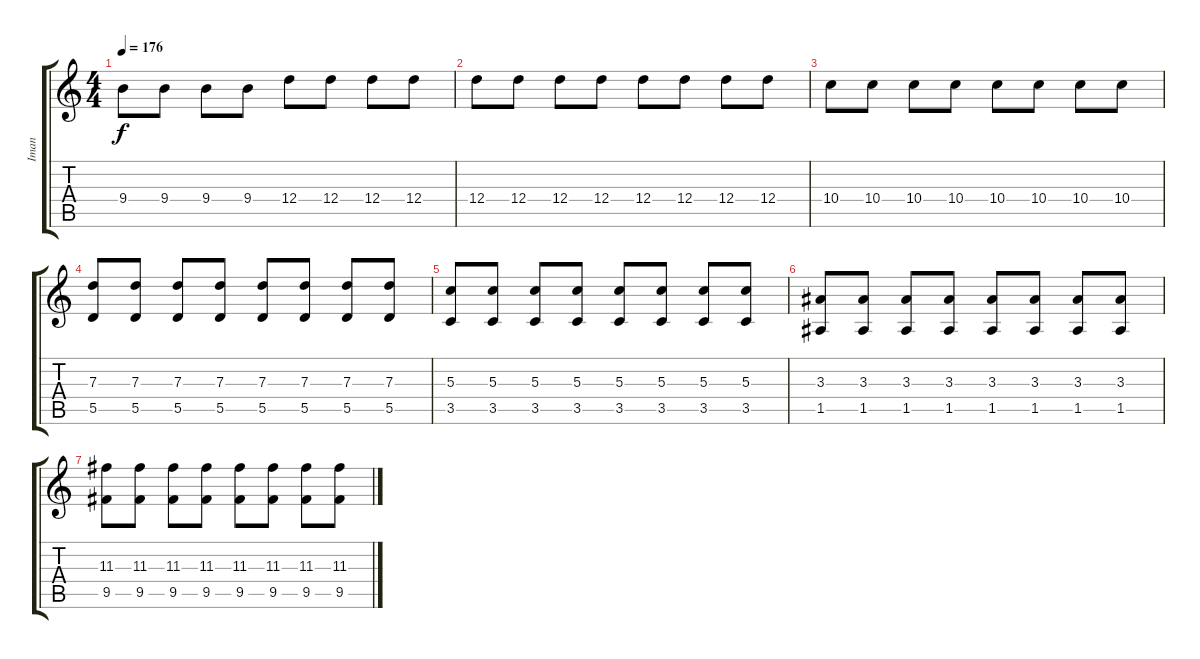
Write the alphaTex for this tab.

\track ("Iman" "Iman") {instrument distortionguitar}
\staff {score tabs}
\tuning (E4 B3 G3 D3 A2 E2) {hide}
\ts (4 4)
\tempo 176
\clef g2
\ks c
9.4.8{dy f} 9.4.8 9.4.8 9.4.8 12.4.8 12.4.8 12.4.8 12.4.8 |
12.4.8 12.4.8 12.4.8 12.4.8 12.4.8 12.4.8 12.4.8 12.4.8 |
10.4.8 10.4.8 10.4.8 10.4.8 10.4.8 10.4.8 10.4.8 10.4.8 |
(7.3 5.5).8{volume 10} (7.3 5.5).8 (7.3 5.5).8 (7.3 5.5).8 (7.3 5.5).8 (7.3 5.5).8 (7.3 5.5).8 (7.3 5.5).8 |
(5.3 3.5).8 (5.3 3.5).8 (5.3 3.5).8 (5.3 3.5).8 (5.3 3.5).8 (5.3 3.5).8 (5.3 3.5).8 (5.3 3.5).8 |
(3.3 1.5).8 (3.3 1.5).8 (3.3 1.5).8 (3.3 1.5).8 (3.3 1.5).8 (3.3 1.5).8 (3.3 1.5).8 (3.3 1.5).8 |
(11.3 9.5).8 (11.3 9.5).8 (11.3 9.5).8 (11.3 9.5).8 (11.3 9.5).8 (11.3 9.5).8 (11.3 9.5).8 (11.3 9.5).8
